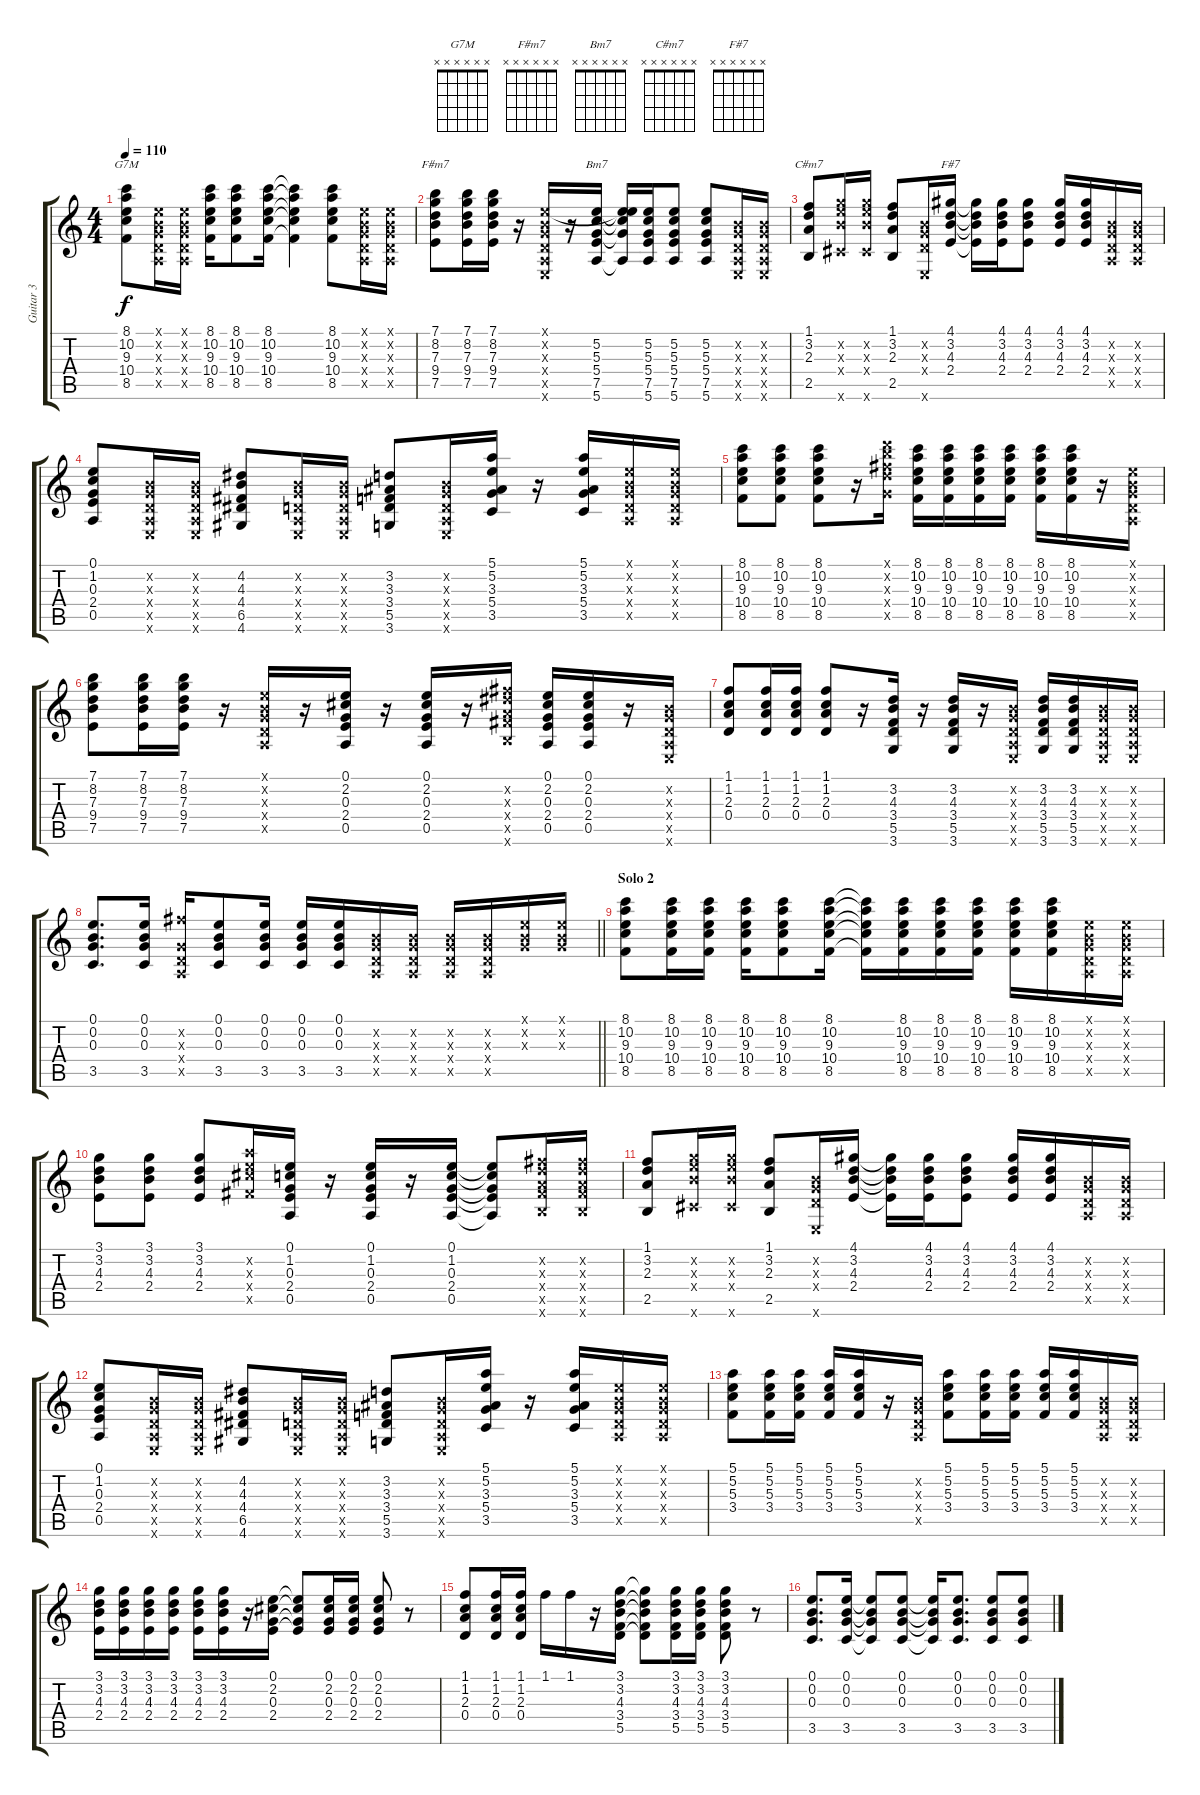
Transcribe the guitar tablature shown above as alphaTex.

\track ("Guitar 3" "Guitar 3") {instrument electricguitarjazz}
\staff {score tabs}
\tuning (E4 B3 G3 D3 A2 E2) {hide}
\chord ("G7M" x x x x x x)
\chord ("F#m7" x x x x x x)
\chord ("Bm7" x x x x x x)
\chord ("C#m7" x x x x x x)
\chord ("F#7" x x x x x x)
\ts (4 4)
\tempo 110
\clef g2
\ks c
(8.1 10.2 9.3 10.4 8.5).8{ch "G7M" dy f} (0.1{x} 0.2{x} 0.3{x} 0.4{x} 0.5{x}).16 (0.1{x} 0.2{x} 0.3{x} 0.4{x} 0.5{x}).16 (8.1 10.2 9.3 10.4 8.5).16 (8.1 10.2 9.3 10.4 8.5).8 (8.1 10.2 9.3 10.4 8.5).16 (8.1{t} 10.2{t} 9.3{t} 10.4{t} 8.5{t}).4 (8.1 10.2 9.3 10.4 8.5).8 (0.1{x} 0.2{x} 0.3{x} 0.4{x} 0.5{x}).16 (0.1{x} 0.2{x} 0.3{x} 0.4{x} 0.5{x}).16 |
(7.1 8.2 7.3 9.4 7.5).8{ch "F#m7"} (7.1 8.2 7.3 9.4 7.5).16 (7.1 8.2 7.3 9.4 7.5).16 r.16 (0.1{x} 0.2{x} 0.3{x} 0.4{x} 0.5{x} 0.6{x}).16 r.16 (5.2 5.3 5.4 7.5 5.6).16{ch "Bm7"} (0.1{t} 5.2{t} 5.3{t} 5.4{t} 5.6{t}).16 (5.2 5.3 5.4 7.5 5.6).16 (5.2 5.3 5.4 7.5 5.6).8 (5.2 5.3 5.4 7.5 5.6).8 (0.2{x} 0.3{x} 0.4{x} 0.5{x} 0.6{x}).16 (0.2{x} 0.3{x} 0.4{x} 0.5{x} 0.6{x}).16 |
(1.1 3.2 2.3 2.5).8{ch "C#m7"} (8.2{x} 9.3{x} 9.4{x} 9.6{x}).16 (8.2{x} 9.3{x} 9.4{x} 9.6{x}).16 (1.1 3.2 2.3 2.5).8 (0.2{x} 0.3{x} 0.4{x} 0.6{x}).16 (4.1 3.2 4.3 2.4).16{ch "F#7"} (4.1{t} 3.2{t} 4.3{t} 2.4{t}).16 (4.1 3.2 4.3 2.4).16 (4.1 3.2 4.3 2.4).8 (4.1 3.2 4.3 2.4).16 (4.1 3.2 4.3 2.4).16 (0.2{x} 0.3{x} 0.4{x} 0.5{x}).16 (0.2{x} 0.3{x} 0.4{x} 0.5{x}).16 |
(0.1 1.2 0.3 2.4 0.5).8 (0.2{x} 0.3{x} 0.4{x} 0.5{x} 0.6{x}).16 (0.2{x} 0.3{x} 0.4{x} 0.5{x} 0.6{x}).16 (4.2 4.3 4.4 6.5 4.6).8 (0.2{x} 0.3{x} 0.4{x} 0.5{x} 0.6{x}).16 (0.2{x} 0.3{x} 0.4{x} 0.5{x} 0.6{x}).16 (3.2 3.3 3.4 5.5 3.6).8 (0.2{x} 0.3{x} 0.4{x} 0.5{x} 0.6{x}).16 (5.1 5.2 3.3 5.4 3.5).16 r.16 (5.1 5.2 3.3 5.4 3.5).16 (0.1{x} 0.2{x} 0.3{x} 0.4{x} 0.5{x}).16 (0.1{x} 0.2{x} 0.3{x} 0.4{x} 0.5{x}).16 |
(8.1 10.2 9.3 10.4 8.5).8 (8.1 10.2 9.3 10.4 8.5).8 (8.1 10.2 9.3 10.4 8.5).8 r.16 (10.1{x} 12.2{x} 11.3{x} 12.4{x} 10.5{x}).16 (8.1 10.2 9.3 10.4 8.5).16 (8.1 10.2 9.3 10.4 8.5).16 (8.1 10.2 9.3 10.4 8.5).16 (8.1 10.2 9.3 10.4 8.5).16 (8.1 10.2 9.3 10.4 8.5).16 (8.1 10.2 9.3 10.4 8.5).16 r.16 (0.1{x} 0.2{x} 0.3{x} 0.4{x} 0.5{x}).16 |
(7.1 8.2 7.3 9.4 7.5).8 (7.1 8.2 7.3 9.4 7.5).16 (7.1 8.2 7.3 9.4 7.5).16 r.16 (0.1{x} 0.2{x} 0.3{x} 0.4{x} 0.5{x}).16 r.16 (0.1 2.2 0.3 2.4 0.5).16 r.16 (0.1 2.2 0.3 2.4 0.5).16 r.16 (7.2{x} 8.3{x} 7.4{x} 9.5{x} 7.6{x}).16 (0.1 2.2 0.3 2.4 0.5).16 (0.1 2.2 0.3 2.4 0.5).16 r.16 (0.2{x} 0.3{x} 0.4{x} 0.5{x} 0.6{x}).16 |
(1.1 1.2 2.3 0.4).8 (1.1 1.2 2.3 0.4).16 (1.1 1.2 2.3 0.4).16 (1.1 1.2 2.3 0.4).8 r.16 (3.2 4.3 3.4 5.5 3.6).16 r.16 (3.2 4.3 3.4 5.5 3.6).16 r.16 (0.2{x} 0.3{x} 0.4{x} 0.5{x} 0.6{x}).16 (3.2 4.3 3.4 5.5 3.6).16 (3.2 4.3 3.4 5.5 3.6).16 (0.2{x} 0.3{x} 0.4{x} 0.5{x} 0.6{x}).16 (0.2{x} 0.3{x} 0.4{x} 0.5{x} 0.6{x}).16 |
\barLineRight lightlight
(0.1 0.2 0.3 3.5).8{d} (0.1 0.2 0.3 3.5).16 (7.2{x} 0.3{x} 0.4{x} 0.5{x}).16 (0.1 0.2 0.3 3.5).8 (0.1 0.2 0.3 3.5).16 (0.1 0.2 0.3 3.5).16 (0.1 0.2 0.3 3.5).16 (0.2{x} 0.3{x} 0.4{x} 0.5{x}).16 (0.2{x} 0.3{x} 0.4{x} 0.5{x}).16 (0.2{x} 0.3{x} 0.4{x} 0.5{x}).16 (0.2{x} 0.3{x} 0.4{x} 0.5{x}).16 (0.1{x} 0.2{x} 0.3{x}).16 (0.1{x} 0.2{x} 0.3{x}).16 |
\section ("" "Solo 2")
(8.1 10.2 9.3 10.4 8.5).8 (8.1 10.2 9.3 10.4 8.5).16 (8.1 10.2 9.3 10.4 8.5).16 (8.1 10.2 9.3 10.4 8.5).16 (8.1 10.2 9.3 10.4 8.5).8 (8.1 10.2 9.3 10.4 8.5).16 (8.1{t} 10.2{t} 9.3{t} 10.4{t} 8.5{t}).16 (8.1 10.2 9.3 10.4 8.5).16 (8.1 10.2 9.3 10.4 8.5).16 (8.1 10.2 9.3 10.4 8.5).16 (8.1 10.2 9.3 10.4 8.5).16 (8.1 10.2 9.3 10.4 8.5).16 (0.1{x} 0.2{x} 0.3{x} 0.4{x} 0.5{x}).16 (0.1{x} 0.2{x} 0.3{x} 0.4{x} 0.5{x}).16 |
(3.1 3.2 4.3 2.4).8 (3.1 3.2 4.3 2.4).8 (3.1 3.2 4.3 2.4).8 (10.2{x} 9.3{x} 11.4{x} 9.5{x}).16 (0.1 1.2 0.3 2.4 0.5).16 r.16 (0.1 1.2 0.3 2.4 0.5).16 r.16 (0.1 1.2 0.3 2.4 0.5).16 (0.1{t} 1.2{t} 0.3{t} 2.4{t} 0.5{t}).8 (7.2{x} 7.3{x} 7.4{x} 9.5{x} 7.6{x}).16 (7.2{x} 7.3{x} 7.4{x} 9.5{x} 7.6{x}).16 |
(1.1 3.2 2.3 2.5).8 (8.2{x} 9.3{x} 9.4{x} 9.6{x}).16 (8.2{x} 9.3{x} 9.4{x} 9.6{x}).16 (1.1 3.2 2.3 2.5).8 (0.2{x} 0.3{x} 0.4{x} 0.6{x}).16 (4.1 3.2 4.3 2.4).16 (4.1{t} 3.2{t} 4.3{t} 2.4{t}).16 (4.1 3.2 4.3 2.4).16 (4.1 3.2 4.3 2.4).8 (4.1 3.2 4.3 2.4).16 (4.1 3.2 4.3 2.4).16 (0.2{x} 0.3{x} 0.4{x} 0.5{x}).16 (0.2{x} 0.3{x} 0.4{x} 0.5{x}).16 |
(0.1 1.2 0.3 2.4 0.5).8 (0.2{x} 0.3{x} 0.4{x} 0.5{x} 0.6{x}).16 (0.2{x} 0.3{x} 0.4{x} 0.5{x} 0.6{x}).16 (4.2 4.3 4.4 6.5 4.6).8 (0.2{x} 0.3{x} 0.4{x} 0.5{x} 0.6{x}).16 (0.2{x} 0.3{x} 0.4{x} 0.5{x} 0.6{x}).16 (3.2 3.3 3.4 5.5 3.6).8 (0.2{x} 0.3{x} 0.4{x} 0.5{x} 0.6{x}).16 (5.1 5.2 3.3 5.4 3.5).16 r.16 (5.1 5.2 3.3 5.4 3.5).16 (0.1{x} 0.2{x} 0.3{x} 0.4{x} 0.5{x}).16 (0.1{x} 0.2{x} 0.3{x} 0.4{x} 0.5{x}).16 |
(5.1 5.2 5.3 3.4).8 (5.1 5.2 5.3 3.4).16 (5.1 5.2 5.3 3.4).16 (5.1 5.2 5.3 3.4).16 (5.1 5.2 5.3 3.4).16 r.16 (0.2{x} 0.3{x} 0.4{x} 0.5{x}).16 (5.1 5.2 5.3 3.4).8 (5.1 5.2 5.3 3.4).16 (5.1 5.2 5.3 3.4).16 (5.1 5.2 5.3 3.4).16 (5.1 5.2 5.3 3.4).16 (0.2{x} 0.3{x} 0.4{x} 0.5{x}).16 (0.2{x} 0.3{x} 0.4{x} 0.5{x}).16 |
(3.1 3.2 4.3 2.4).16 (3.1 3.2 4.3 2.4).16 (3.1 3.2 4.3 2.4).16 (3.1 3.2 4.3 2.4).16 (3.1 3.2 4.3 2.4).16 (3.1 3.2 4.3 2.4).16 r.16 (0.1 2.2 0.3 2.4).16 (0.1{t} 2.2{t} 0.3{t} 2.4{t}).8 (0.1 2.2 0.3 2.4).16 (0.1 2.2 0.3 2.4).16 (0.1 2.2 0.3 2.4).8 r.8 |
(1.1 1.2 2.3 0.4).8 (1.1 1.2 2.3 0.4).16 (1.1 1.2 2.3 0.4).16 1.1.16 1.1.16 r.16 (3.1 3.2 4.3 3.4 5.5).16 (3.1{t} 3.2{t} 4.3{t} 3.4{t} 5.5{t}).8 (3.1 3.2 4.3 3.4 5.5).16 (3.1 3.2 4.3 3.4 5.5).16 (3.1 3.2 4.3 3.4 5.5).8 r.8 |
(0.1 0.2 0.3 3.5).8{d} (0.1 0.2 0.3 3.5).16 (0.1{t} 0.2{t} 0.3{t} 3.5{t}).8 (0.1 0.2 0.3 3.5).8 (0.1{t} 0.2{t} 0.3{t} 3.5{t}).16 (0.1 0.2 0.3 3.5).8{d} (0.1 0.2 0.3 3.5).8 (0.1 0.2 0.3 3.5).8
